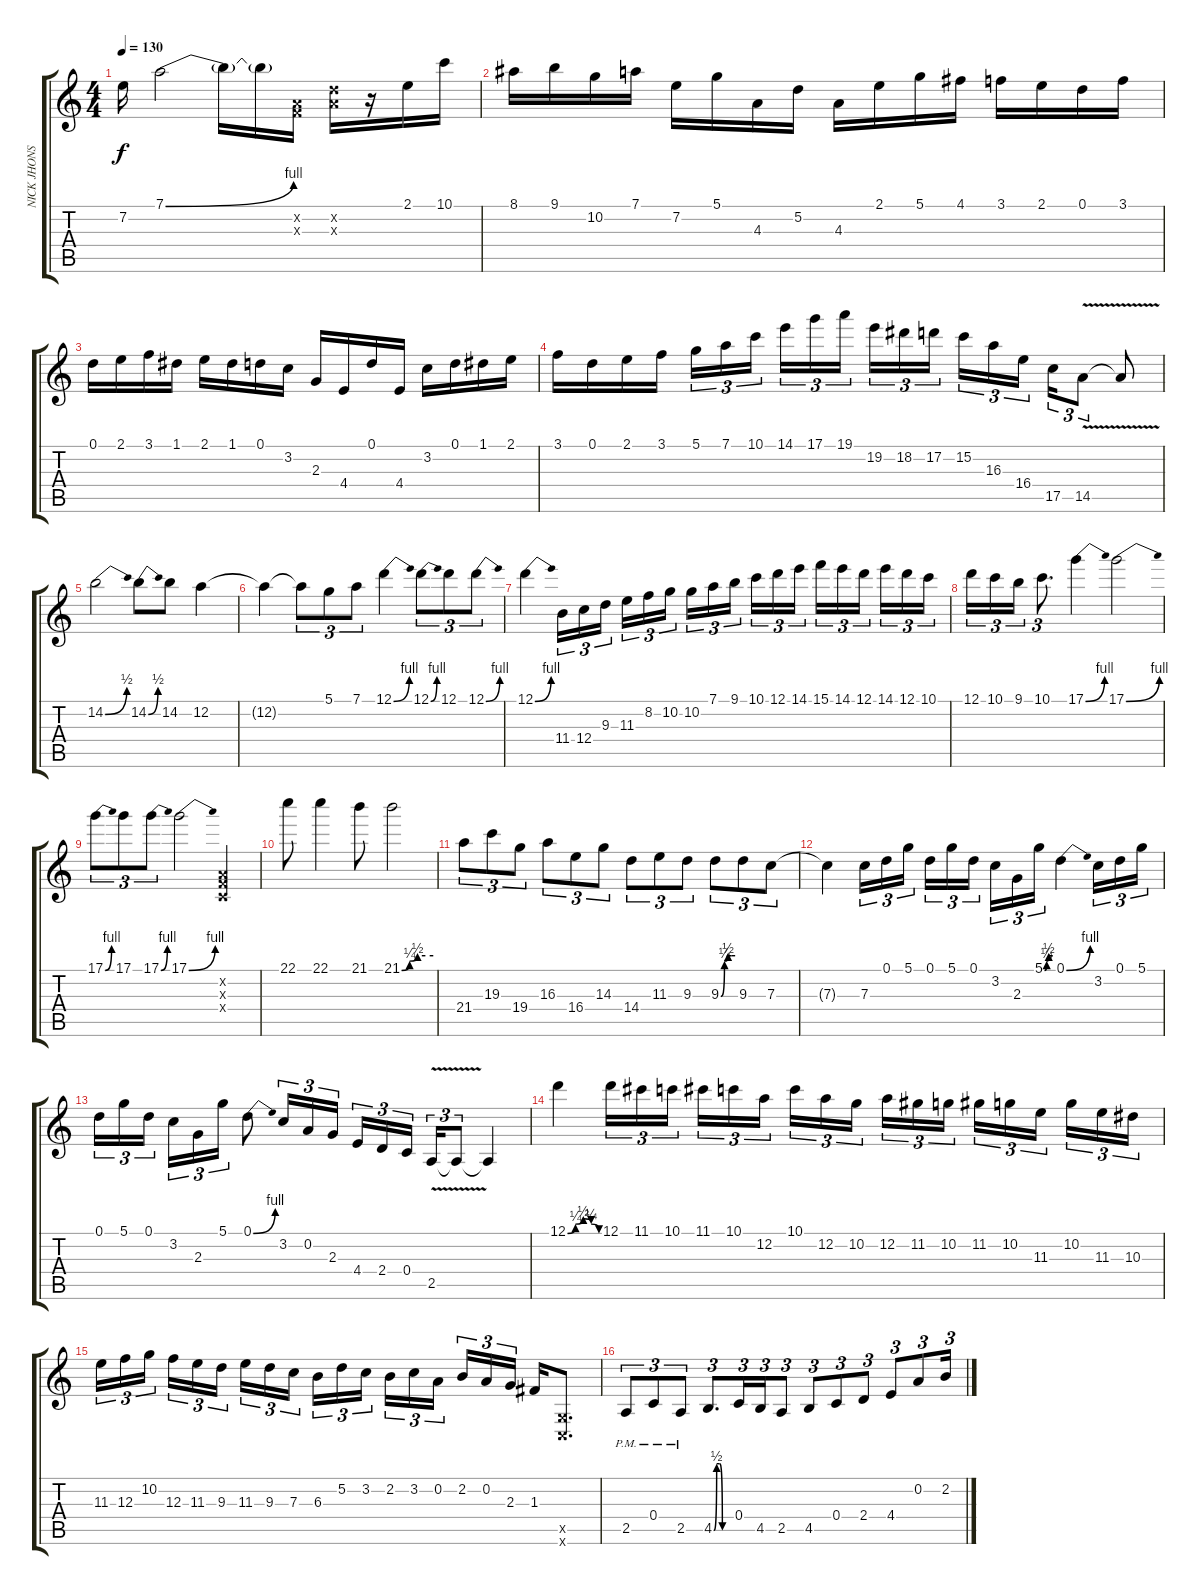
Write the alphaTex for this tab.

\track ("NICK JHONSON" "NICK JHONS") {instrument distortionguitar}
\staff {score tabs}
\tuning (D4 A3 F3 C3 G2 C2) {hide}
\ts (4 4)
\tempo 130
\clef g2
\ks c
7.2.16{dy f} 7.1{be (bend 0 0 60 4)}.2 7.1{t}.16 7.1{t}.16 (0.2{x} 0.3{x}).16 (0.2{x} 9.3{x}).16 r.16 2.1.16 10.1.16 |
8.1.16 9.1.16 10.2.16 7.1.16 7.2.16 5.1.16 4.3.16 5.2.16 4.3.16 2.1.16 5.1.16 4.1.16 3.1.16 2.1.16 0.1.16 3.1.16 |
0.1.16 2.1.16 3.1.16 1.1.16 2.1.16 1.1.16 0.1.16 3.2.16 2.3.16 4.4.16 0.1.16 4.4.16 3.2.16 0.1.16 1.1.16 2.1.16 |
3.1.16 0.1.16 2.1.16 3.1.16 5.1.16{tu (3 2)} 7.1.16{tu (3 2)} 10.1.16{tu (3 2) beam splitsecondary} 14.1.16{tu (3 2)} 17.1.16{tu (3 2)} 19.1.16{tu (3 2)} 19.2.16{tu (3 2)} 18.2.16{tu (3 2)} 17.2.16{tu (3 2) beam splitsecondary} 15.2.16{tu (3 2)} 16.3.16{tu (3 2)} 16.4.16{tu (3 2)} 17.5.16{tu (3 2)} 14.5{v}.8{tu (3 2)} 14.5{t}.8 |
14.2{be (bend 0 0 60 2)}.2 14.2{be (bend 0 0 60 2)}.8 14.2.8 12.2.4 |
12.2{t}.4 12.2{t}.8{tu (3 2)} 5.1.8{tu (3 2)} 7.1.8{tu (3 2)} 12.1{be (bend 0 0 60 4)}.4 12.1{be (bend 0 0 60 4)}.8{tu (3 2)} 12.1.8{tu (3 2)} 12.1{be (bend 0 0 60 4)}.8{tu (3 2)} |
12.1{be (bend 0 0 60 4)}.4 11.4.16{tu (3 2)} 12.4.16{tu (3 2)} 9.3.16{tu (3 2) beam splitsecondary} 11.3.16{tu (3 2)} 8.2.16{tu (3 2)} 10.2.16{tu (3 2)} 10.2.16{tu (3 2)} 7.1.16{tu (3 2)} 9.1.16{tu (3 2) beam splitsecondary} 10.1.16{tu (3 2)} 12.1.16{tu (3 2)} 14.1.16{tu (3 2)} 15.1.16{tu (3 2)} 14.1.16{tu (3 2)} 12.1.16{tu (3 2) beam splitsecondary} 14.1.16{tu (3 2)} 12.1.16{tu (3 2)} 10.1.16{tu (3 2)} |
12.1.16{tu (3 2)} 10.1.16{tu (3 2)} 9.1.16{tu (3 2)} 10.1.8{d tu (3 2)} 17.1{be (bend 0 0 60 4)}.4 17.1{be (bend 0 0 60 4)}.2 |
17.1{be (bend 0 0 60 4)}.8{tu (3 2)} 17.1.8{tu (3 2)} 17.1{be (bend 0 0 60 4)}.8{tu (3 2)} 17.1{be (bend 0 0 60 4)}.2 (0.2{x} 0.3{x} 0.4{x}).4 |
22.1.8 22.1.4 21.1.8 21.1{be (custom 0 0 15 1 30 2 45 2 60 2)}.2 |
21.4.8{tu (3 2)} 19.3.8{tu (3 2)} 19.4.8{tu (3 2)} 16.3.8{tu (3 2)} 16.4.8{tu (3 2)} 14.3.8{tu (3 2)} 14.4.8{tu (3 2)} 11.3.8{tu (3 2)} 9.3.8{tu (3 2)} 9.3{be (custom 0 0 15 1 30 2 45 2 60 2)}.8{tu (3 2)} 9.3.8{tu (3 2)} 7.3.8{tu (3 2)} |
7.3{t}.4 7.3.16{tu (3 2)} 0.1.16{tu (3 2)} 5.1.16{tu (3 2) beam splitsecondary} 0.1.16{tu (3 2)} 5.1.16{tu (3 2)} 0.1.16{tu (3 2)} 3.2.16{tu (3 2)} 2.3.16{tu (3 2)} 5.1{be (custom 0 0 15 1 30 2 60 2)}.16{tu (3 2)} 0.1{be (bend 0 0 60 4)}.4 3.2.16{tu (3 2)} 0.1.16{tu (3 2)} 5.1.16{tu (3 2)} |
0.1.16{tu (3 2)} 5.1.16{tu (3 2)} 0.1.16{tu (3 2) beam splitsecondary} 3.2.16{tu (3 2)} 2.3.16{tu (3 2)} 5.1.16{tu (3 2)} 0.1{be (bend 0 0 60 4)}.8 3.2.16{tu (3 2)} 0.2.16{tu (3 2)} 2.3.16{tu (3 2)} 4.4.16{tu (3 2)} 2.4.16{tu (3 2)} 0.4.16{tu (3 2) beam splitsecondary} 2.5{v}.16{tu (3 2)} 2.5{t}.8{tu (3 2)} 2.5{t}.4 |
12.1{be (custom 0 0 15 1 30 2 45 1 60 0)}.4 12.1.16{tu (3 2)} 11.1.16{tu (3 2)} 10.1.16{tu (3 2) beam splitsecondary} 11.1.16{tu (3 2)} 10.1.16{tu (3 2)} 12.2.16{tu (3 2)} 10.1.16{tu (3 2)} 12.2.16{tu (3 2)} 10.2.16{tu (3 2) beam splitsecondary} 12.2.16{tu (3 2)} 11.2.16{tu (3 2)} 10.2.16{tu (3 2)} 11.2.16{tu (3 2)} 10.2.16{tu (3 2)} 11.3.16{tu (3 2) beam splitsecondary} 10.2.16{tu (3 2)} 11.3.16{tu (3 2)} 10.3.16{tu (3 2)} |
11.3.16{tu (3 2)} 12.3.16{tu (3 2)} 10.2.16{tu (3 2) beam splitsecondary} 12.3.16{tu (3 2)} 11.3.16{tu (3 2)} 9.3.16{tu (3 2)} 11.3.16{tu (3 2)} 9.3.16{tu (3 2)} 7.3.16{tu (3 2) beam splitsecondary} 6.3.16{tu (3 2)} 5.2.16{tu (3 2)} 3.2.16{tu (3 2)} 2.2.16{tu (3 2)} 3.2.16{tu (3 2)} 0.2.16{tu (3 2) beam splitsecondary} 2.2.16{tu (3 2)} 0.2.16{tu (3 2)} 2.3.16{tu (3 2)} 1.3.16 (0.5{x} 0.6{x}).8{d} |
2.5{pm}.8{tu (3 2)} 0.4{pm}.8{tu (3 2)} 2.5{pm}.8{tu (3 2)} 4.5{be (custom 0 0 10 2 20 2 30 0 60 0)}.8{d tu (3 2)} 0.4.16{tu (3 2)} 4.5.16{tu (3 2)} 2.5.8{tu (3 2)} 4.5.8{tu (3 2)} 0.4.8{tu (3 2)} 2.4.8{tu (3 2)} 4.4.8{tu (3 2)} 0.2.8{tu (3 2)} 2.2.16{tu (3 2)}
